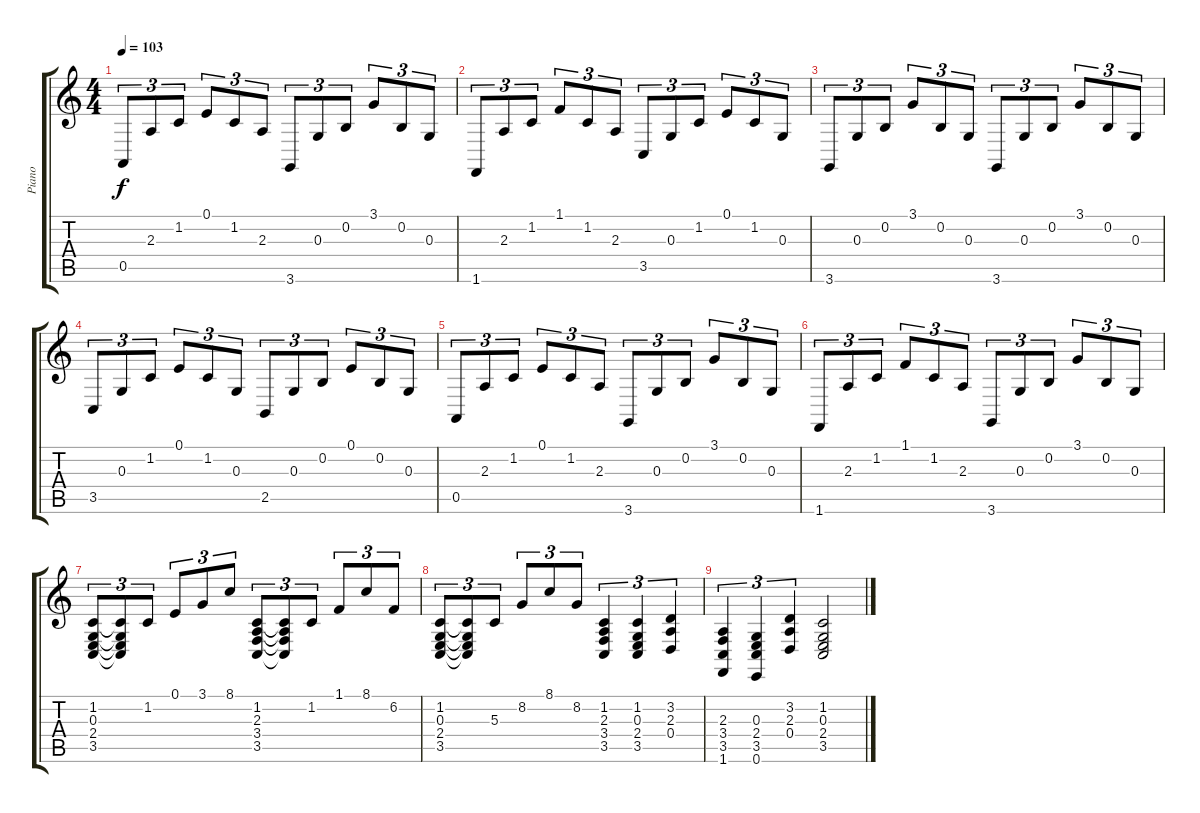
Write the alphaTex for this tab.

\track ("Piano" "Piano") {instrument acousticgrandpiano}
\staff {score tabs}
\tuning (E4 B3 G3 D3 A2 E2) {hide}
\ts (4 4)
\tempo 103
\clef g2
\ks c
0.5.8{tu (3 2) dy f} 2.3.8{tu (3 2)} 1.2.8{tu (3 2)} 0.1.8{tu (3 2)} 1.2.8{tu (3 2)} 2.3.8{tu (3 2)} 3.6.8{tu (3 2)} 0.3.8{tu (3 2)} 0.2.8{tu (3 2)} 3.1.8{tu (3 2)} 0.2.8{tu (3 2)} 0.3.8{tu (3 2)} |
1.6.8{tu (3 2)} 2.3.8{tu (3 2)} 1.2.8{tu (3 2)} 1.1.8{tu (3 2)} 1.2.8{tu (3 2)} 2.3.8{tu (3 2)} 3.5.8{tu (3 2)} 0.3.8{tu (3 2)} 1.2.8{tu (3 2)} 0.1.8{tu (3 2)} 1.2.8{tu (3 2)} 0.3.8{tu (3 2)} |
3.6.8{tu (3 2)} 0.3.8{tu (3 2)} 0.2.8{tu (3 2)} 3.1.8{tu (3 2)} 0.2.8{tu (3 2)} 0.3.8{tu (3 2)} 3.6.8{tu (3 2)} 0.3.8{tu (3 2)} 0.2.8{tu (3 2)} 3.1.8{tu (3 2)} 0.2.8{tu (3 2)} 0.3.8{tu (3 2)} |
3.5.8{tu (3 2)} 0.3.8{tu (3 2)} 1.2.8{tu (3 2)} 0.1.8{tu (3 2)} 1.2.8{tu (3 2)} 0.3.8{tu (3 2)} 2.5.8{tu (3 2)} 0.3.8{tu (3 2)} 0.2.8{tu (3 2)} 0.1.8{tu (3 2)} 0.2.8{tu (3 2)} 0.3.8{tu (3 2)} |
0.5.8{tu (3 2)} 2.3.8{tu (3 2)} 1.2.8{tu (3 2)} 0.1.8{tu (3 2)} 1.2.8{tu (3 2)} 2.3.8{tu (3 2)} 3.6.8{tu (3 2)} 0.3.8{tu (3 2)} 0.2.8{tu (3 2)} 3.1.8{tu (3 2)} 0.2.8{tu (3 2)} 0.3.8{tu (3 2)} |
1.6.8{tu (3 2)} 2.3.8{tu (3 2)} 1.2.8{tu (3 2)} 1.1.8{tu (3 2)} 1.2.8{tu (3 2)} 2.3.8{tu (3 2)} 3.6.8{tu (3 2)} 0.3.8{tu (3 2)} 0.2.8{tu (3 2)} 3.1.8{tu (3 2)} 0.2.8{tu (3 2)} 0.3.8{tu (3 2)} |
(1.2 0.3 2.4 3.5).8{tu (3 2)} (1.2{t} 0.3{t} 2.4{t} 3.5{t}).8{tu (3 2)} 1.2.8{tu (3 2)} 0.1.8{tu (3 2)} 3.1.8{tu (3 2)} 8.1.8{tu (3 2)} (1.2 2.3 3.4 3.5).8{tu (3 2)} (1.2{t} 2.3{t} 3.4{t} 3.5{t}).8{tu (3 2)} 1.2.8{tu (3 2)} 1.1.8{tu (3 2)} 8.1.8{tu (3 2)} 6.2.8{tu (3 2)} |
(1.2 0.3 2.4 3.5).8{tu (3 2)} (1.2{t} 0.3{t} 2.4{t} 3.5{t}).8{tu (3 2)} 5.3.8{tu (3 2)} 8.2.8{tu (3 2)} 8.1.8{tu (3 2)} 8.2.8{tu (3 2)} (1.2 2.3 3.4 3.5).4{tu (3 2)} (1.2 0.3 2.4 3.5).4{tu (3 2)} (3.2 2.3 0.4).4{tu (3 2)} |
(2.3 3.4 3.5 1.6).4{tu (3 2)} (0.3 2.4 3.5 0.6).4{tu (3 2)} (3.2 2.3 0.4).4{tu (3 2)} (1.2 0.3 2.4 3.5).2
